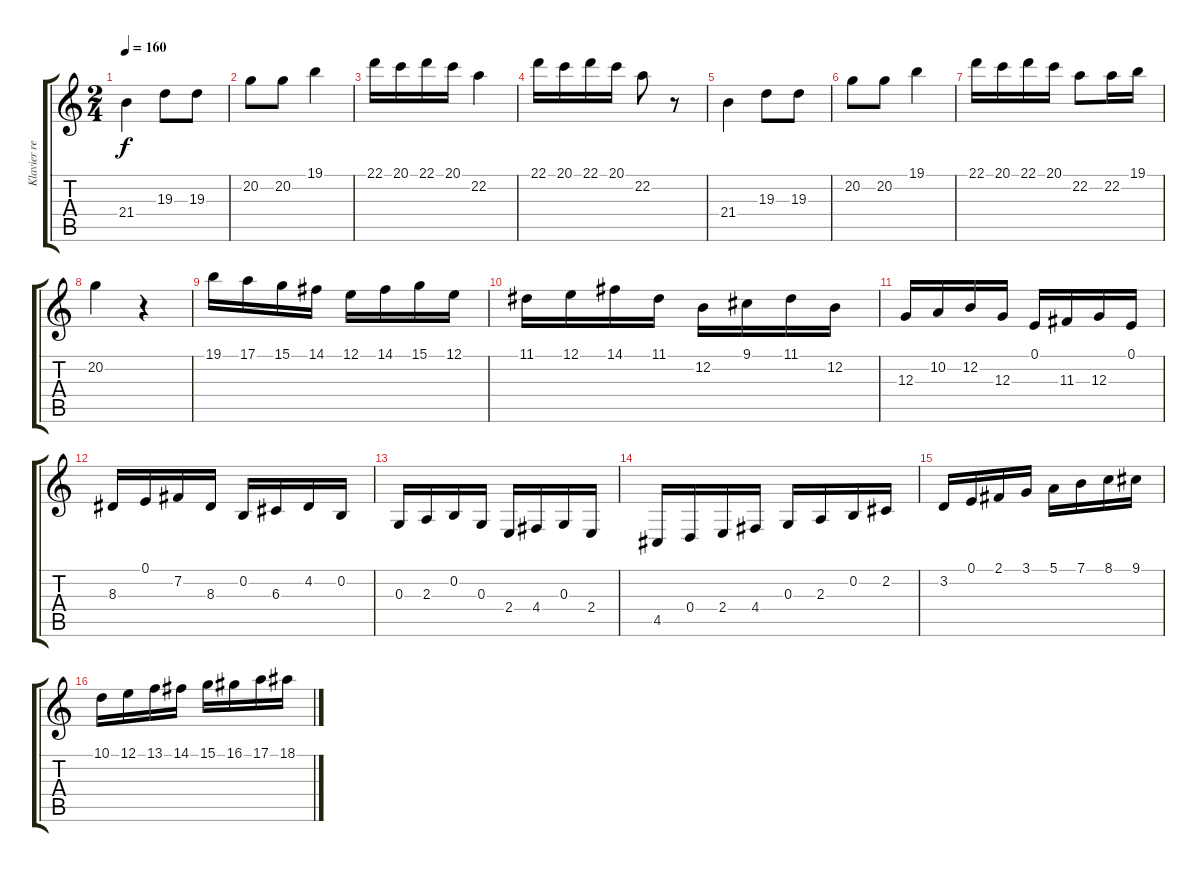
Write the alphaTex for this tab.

\track ("Klavier rechte Hand" "Klavier re") {instrument acousticgrandpiano}
\staff {score tabs}
\tuning (E4 B3 G3 D3 A2 E2) {hide}
\ts (2 4)
\tempo 160
\clef g2
\ks c
21.4.4{dy f} 19.3.8 19.3.8 |
20.2.8 20.2.8 19.1.4 |
22.1.16 20.1.16 22.1.16 20.1.16 22.2.4 |
22.1.16 20.1.16 22.1.16 20.1.16 22.2.8 r.8 |
21.4.4 19.3.8 19.3.8 |
20.2.8 20.2.8 19.1.4 |
22.1.16 20.1.16 22.1.16 20.1.16 22.2.8 22.2.16 19.1.16 |
20.2.4 r.4 |
19.1.16 17.1.16 15.1.16 14.1.16 12.1.16 14.1.16 15.1.16 12.1.16 |
11.1.16 12.1.16 14.1.16 11.1.16 12.2.16 9.1.16 11.1.16 12.2.16 |
12.3.16 10.2.16 12.2.16 12.3.16 0.1.16 11.3.16 12.3.16 0.1.16 |
8.3.16 0.1.16 7.2.16 8.3.16 0.2.16 6.3.16 4.2.16 0.2.16 |
0.3.16 2.3.16 0.2.16 0.3.16 2.4.16 4.4.16 0.3.16 2.4.16 |
4.5.16 0.4.16 2.4.16 4.4.16 0.3.16 2.3.16 0.2.16 2.2.16 |
3.2.16 0.1.16 2.1.16 3.1.16 5.1.16 7.1.16 8.1.16 9.1.16 |
10.1.16 12.1.16 13.1.16 14.1.16 15.1.16 16.1.16 17.1.16 18.1.16
